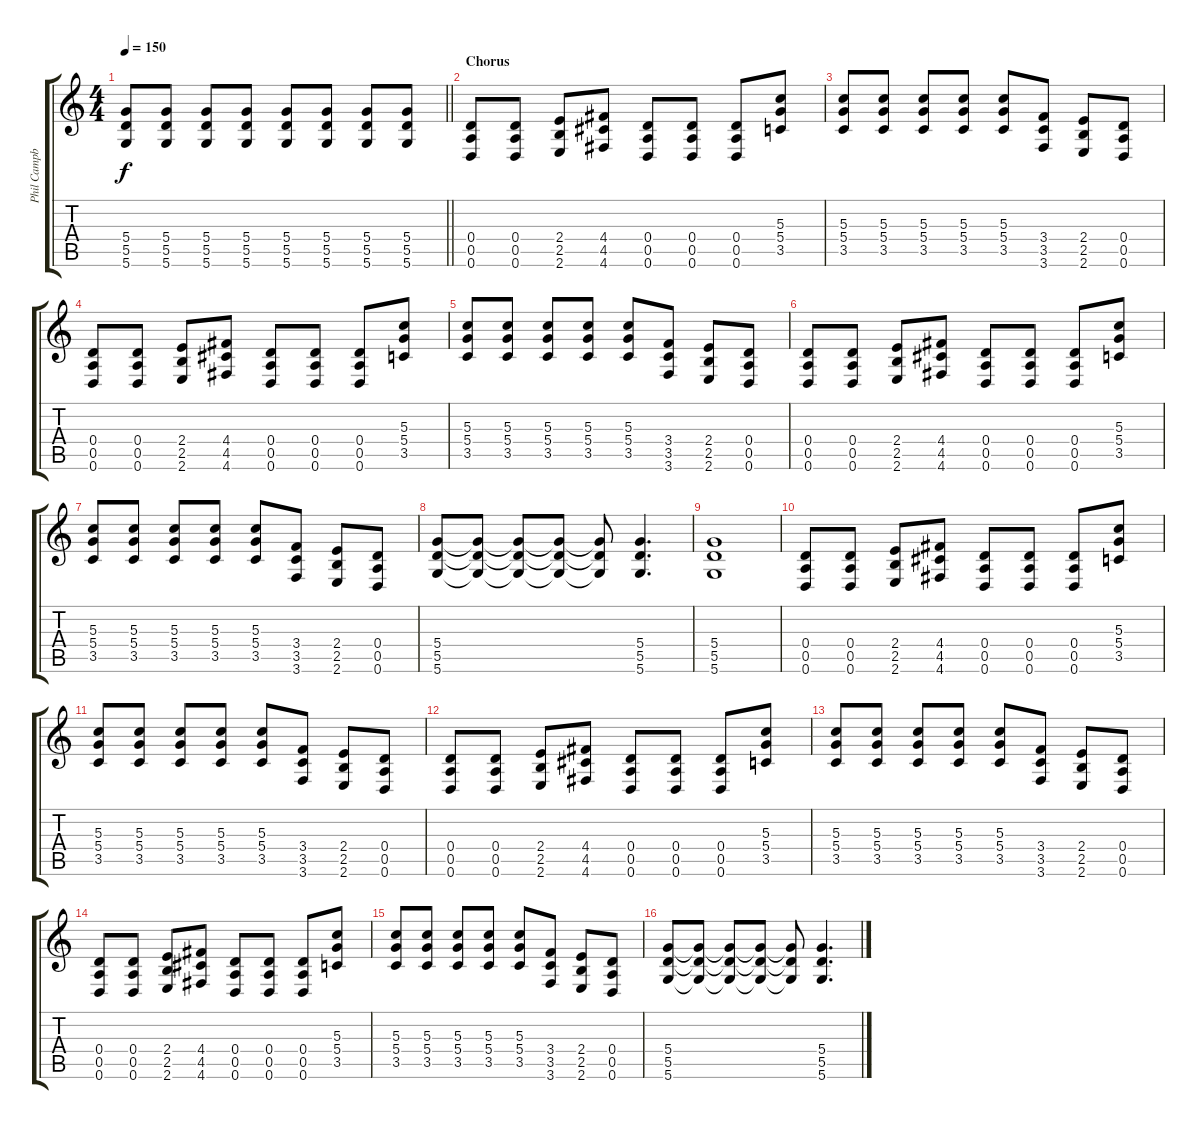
\track ("Phil Campbell" "Phil Campb") {instrument distortionguitar}
\staff {score tabs}
\tuning (E4 B3 G3 D3 A2 D2) {hide}
\ts (4 4)
\tempo 150
\clef g2
\barLineRight lightlight
\ks c
(5.4 5.5 5.6).8{dy f} (5.4 5.5 5.6).8 (5.4 5.5 5.6).8 (5.4 5.5 5.6).8 (5.4 5.5 5.6).8 (5.4 5.5 5.6).8 (5.4 5.5 5.6).8 (5.4 5.5 5.6).8 |
\section ("" "Chorus")
(0.4 0.5 0.6).8 (0.4 0.5 0.6).8 (2.4 2.5 2.6).8 (4.4 4.5 4.6).8 (0.4 0.5 0.6).8 (0.4 0.5 0.6).8 (0.4 0.5 0.6).8 (5.3 5.4 3.5).8 |
(5.3 5.4 3.5).8 (5.3 5.4 3.5).8 (5.3 5.4 3.5).8 (5.3 5.4 3.5).8 (5.3 5.4 3.5).8 (3.4 3.5 3.6).8 (2.4 2.5 2.6).8 (0.4 0.5 0.6).8 |
(0.4 0.5 0.6).8 (0.4 0.5 0.6).8 (2.4 2.5 2.6).8 (4.4 4.5 4.6).8 (0.4 0.5 0.6).8 (0.4 0.5 0.6).8 (0.4 0.5 0.6).8 (5.3 5.4 3.5).8 |
(5.3 5.4 3.5).8 (5.3 5.4 3.5).8 (5.3 5.4 3.5).8 (5.3 5.4 3.5).8 (5.3 5.4 3.5).8 (3.4 3.5 3.6).8 (2.4 2.5 2.6).8 (0.4 0.5 0.6).8 |
(0.4 0.5 0.6).8 (0.4 0.5 0.6).8 (2.4 2.5 2.6).8 (4.4 4.5 4.6).8 (0.4 0.5 0.6).8 (0.4 0.5 0.6).8 (0.4 0.5 0.6).8 (5.3 5.4 3.5).8 |
(5.3 5.4 3.5).8 (5.3 5.4 3.5).8 (5.3 5.4 3.5).8 (5.3 5.4 3.5).8 (5.3 5.4 3.5).8 (3.4 3.5 3.6).8 (2.4 2.5 2.6).8 (0.4 0.5 0.6).8 |
(5.4 5.5 5.6).8 (5.4{t} 5.5{t} 5.6{t}).8 (5.4{t} 5.5{t} 5.6{t}).8 (5.4{t} 5.5{t} 5.6{t}).8 (5.4{t} 5.5{t} 5.6{t}).8 (5.4 5.5 5.6).4{d} |
(5.4 5.5 5.6).1 |
(0.4 0.5 0.6).8 (0.4 0.5 0.6).8 (2.4 2.5 2.6).8 (4.4 4.5 4.6).8 (0.4 0.5 0.6).8 (0.4 0.5 0.6).8 (0.4 0.5 0.6).8 (5.3 5.4 3.5).8 |
(5.3 5.4 3.5).8 (5.3 5.4 3.5).8 (5.3 5.4 3.5).8 (5.3 5.4 3.5).8 (5.3 5.4 3.5).8 (3.4 3.5 3.6).8 (2.4 2.5 2.6).8 (0.4 0.5 0.6).8 |
(0.4 0.5 0.6).8 (0.4 0.5 0.6).8 (2.4 2.5 2.6).8 (4.4 4.5 4.6).8 (0.4 0.5 0.6).8 (0.4 0.5 0.6).8 (0.4 0.5 0.6).8 (5.3 5.4 3.5).8 |
(5.3 5.4 3.5).8 (5.3 5.4 3.5).8 (5.3 5.4 3.5).8 (5.3 5.4 3.5).8 (5.3 5.4 3.5).8 (3.4 3.5 3.6).8 (2.4 2.5 2.6).8 (0.4 0.5 0.6).8 |
(0.4 0.5 0.6).8 (0.4 0.5 0.6).8 (2.4 2.5 2.6).8 (4.4 4.5 4.6).8 (0.4 0.5 0.6).8 (0.4 0.5 0.6).8 (0.4 0.5 0.6).8 (5.3 5.4 3.5).8 |
(5.3 5.4 3.5).8 (5.3 5.4 3.5).8 (5.3 5.4 3.5).8 (5.3 5.4 3.5).8 (5.3 5.4 3.5).8 (3.4 3.5 3.6).8 (2.4 2.5 2.6).8 (0.4 0.5 0.6).8 |
(5.4 5.5 5.6).8 (5.4{t} 5.5{t} 5.6{t}).8 (5.4{t} 5.5{t} 5.6{t}).8 (5.4{t} 5.5{t} 5.6{t}).8 (5.4{t} 5.5{t} 5.6{t}).8 (5.4 5.5 5.6).4{d}
